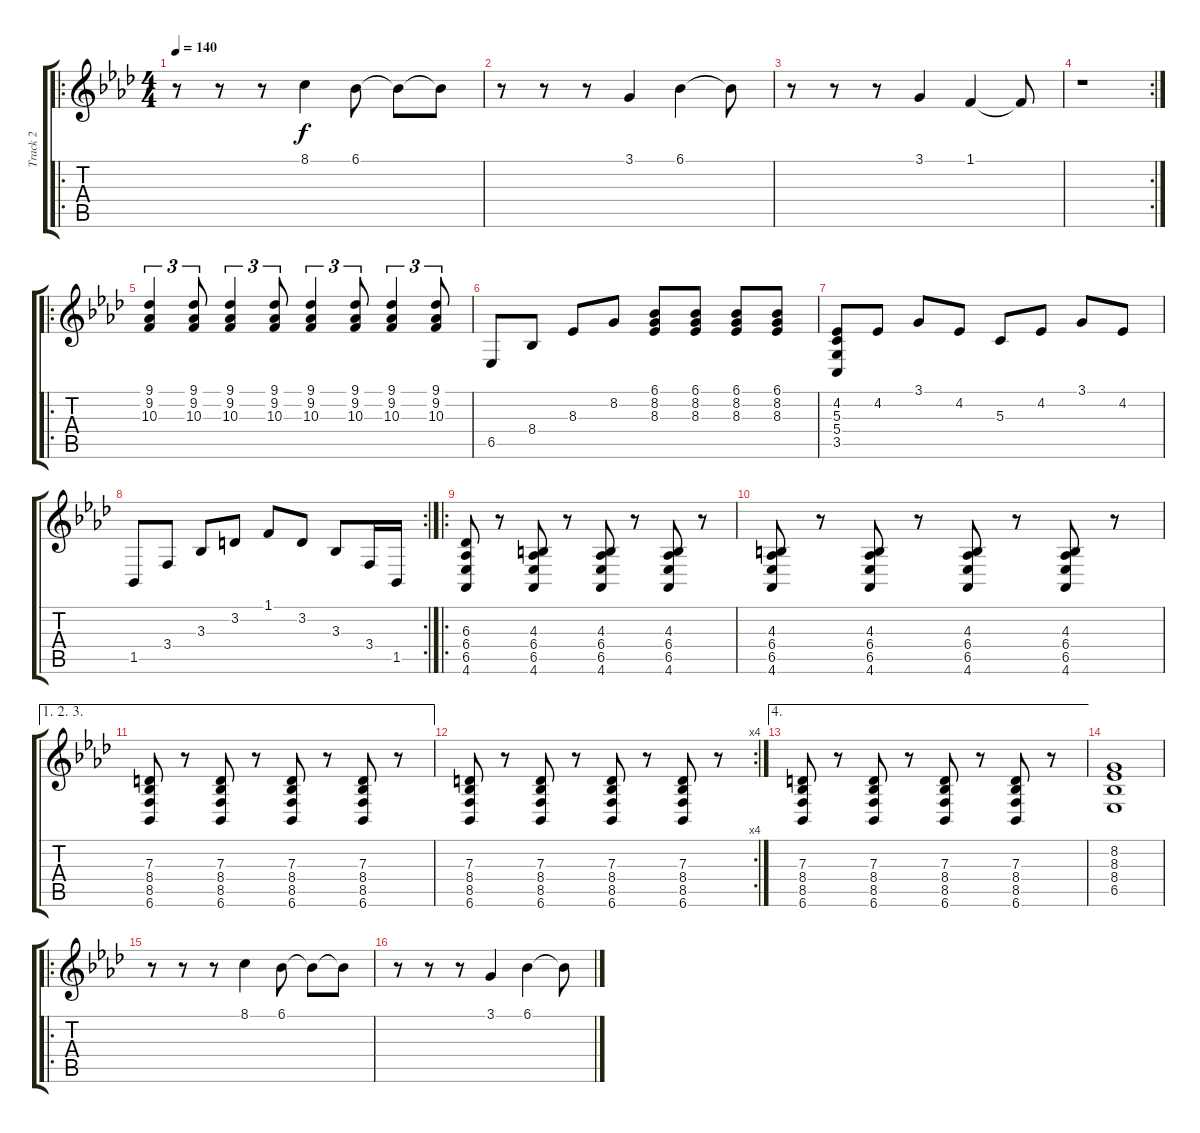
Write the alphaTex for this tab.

\track ("Track 2" "Track 2") {instrument synthbrass1}
\staff {score tabs}
\tuning (E4 B3 G3 D3 A2 E2) {hide}
\ro
\ts (4 4)
\tempo 140
\clef g2
\ks fminor
r.8{dy f instrument synthbrass1} r.8 r.8 8.1.4 6.1.8 6.1{t}.8 6.1{t}.8 |
r.8 r.8 r.8 3.1.4 6.1.4 6.1{t}.8 |
r.8 r.8 r.8 3.1.4 1.1.4 1.1{t}.8 |
\rc 2
r.1 |
\ro
(9.1 9.2 10.3).4{tu (3 2) volume 7 instrument electricgrandpiano} (9.1 9.2 10.3).8{tu (3 2) instrument electricgrandpiano} (9.1 9.2 10.3).4{tu (3 2) instrument electricgrandpiano} (9.1 9.2 10.3).8{tu (3 2) instrument electricgrandpiano} (9.1 9.2 10.3).4{tu (3 2) instrument electricgrandpiano} (9.1 9.2 10.3).8{tu (3 2) instrument electricgrandpiano} (9.1 9.2 10.3).4{tu (3 2) instrument electricgrandpiano} (9.1 9.2 10.3).8{tu (3 2) instrument electricgrandpiano} |
6.5.8 8.4.8 8.3.8 8.2.8 (6.1 8.2 8.3).8 (6.1 8.2 8.3).8 (6.1 8.2 8.3).8 (6.1 8.2 8.3).8 |
(4.2 5.3 5.4 3.5).8 4.2.8 3.1.8 4.2.8 5.3.8 4.2.8 3.1.8 4.2.8 |
\rc 2
1.5.8 3.4.8 3.3.8 3.2.8 1.1.8 3.2.8 3.3.8 3.4.16 1.5.16 |
\ro
(6.3 6.4 6.5 4.6).8{volume 10} r.8 (4.3 6.4 6.5 4.6).8 r.8 (4.3 6.4 6.5 4.6).8 r.8 (4.3 6.4 6.5 4.6).8 r.8 |
(4.3 6.4 6.5 4.6).8 r.8 (4.3 6.4 6.5 4.6).8 r.8 (4.3 6.4 6.5 4.6).8 r.8 (4.3 6.4 6.5 4.6).8 r.8 |
\ae (1 2 3)
(7.3 8.4 8.5 6.6).8 r.8 (7.3 8.4 8.5 6.6).8 r.8 (7.3 8.4 8.5 6.6).8 r.8 (7.3 8.4 8.5 6.6).8 r.8 |
\rc 4
(7.3 8.4 8.5 6.6).8 r.8 (7.3 8.4 8.5 6.6).8 r.8 (7.3 8.4 8.5 6.6).8 r.8 (7.3 8.4 8.5 6.6).8 r.8 |
\ae 4
(7.3 8.4 8.5 6.6).8 r.8 (7.3 8.4 8.5 6.6).8 r.8 (7.3 8.4 8.5 6.6).8 r.8 (7.3 8.4 8.5 6.6).8 r.8 |
(8.2 8.3 8.4 6.5).1 |
\ro
r.8{instrument synthbrass1} r.8 r.8 8.1.4 6.1.8 6.1{t}.8 6.1{t}.8 |
r.8 r.8 r.8 3.1.4 6.1.4 6.1{t}.8
